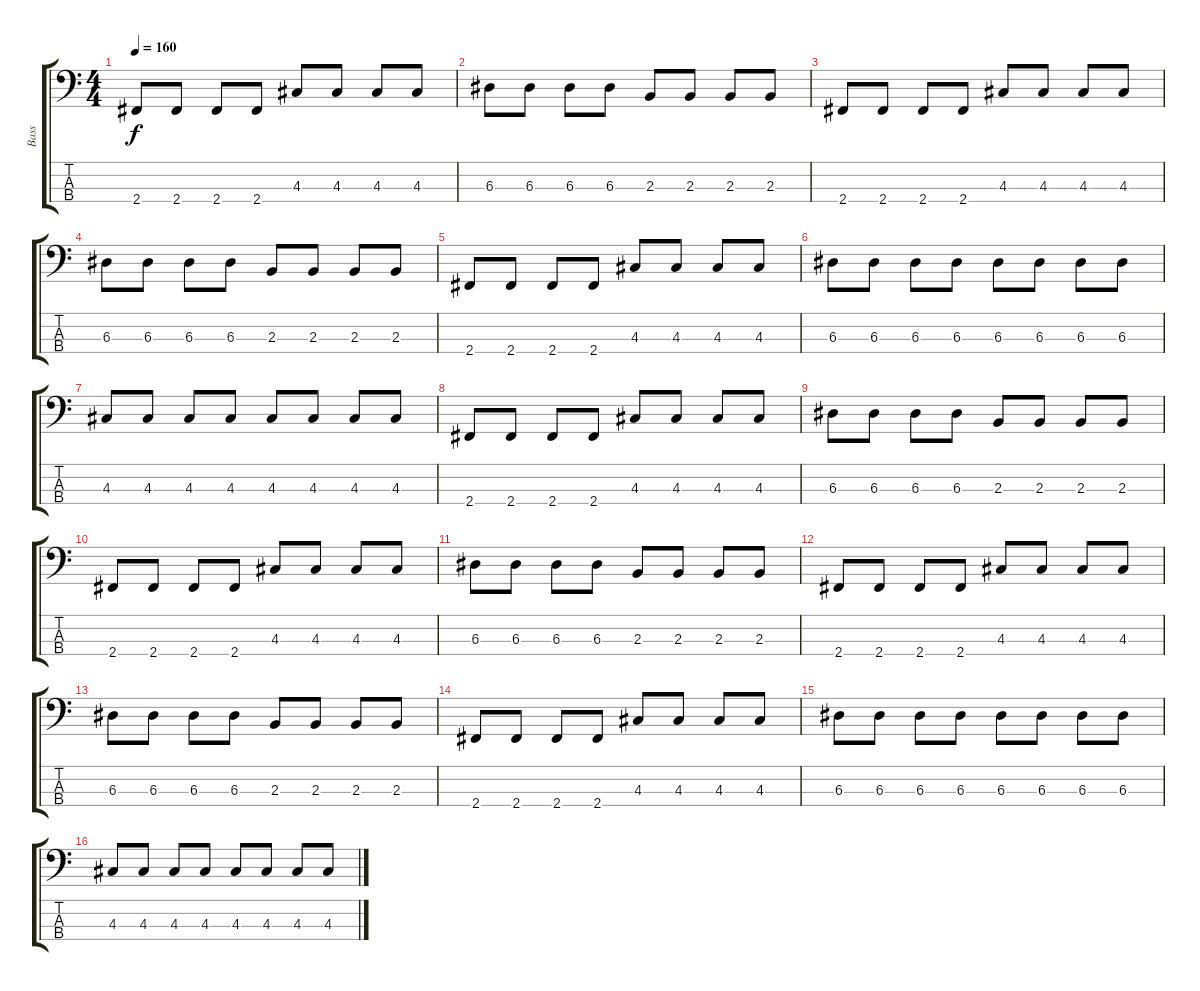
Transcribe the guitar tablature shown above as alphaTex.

\track ("Bass" "Bass") {instrument electricbasspick}
\staff {score tabs}
\tuning (G2 D2 A1 E1) {hide}
\ts (4 4)
\tempo 160
\clef f4
\ks c
2.4.8{dy f} 2.4.8 2.4.8 2.4.8 4.3.8 4.3.8 4.3.8 4.3.8 |
6.3.8 6.3.8 6.3.8 6.3.8 2.3.8 2.3.8 2.3.8 2.3.8 |
2.4.8 2.4.8 2.4.8 2.4.8 4.3.8 4.3.8 4.3.8 4.3.8 |
6.3.8 6.3.8 6.3.8 6.3.8 2.3.8 2.3.8 2.3.8 2.3.8 |
2.4.8 2.4.8 2.4.8 2.4.8 4.3.8 4.3.8 4.3.8 4.3.8 |
6.3.8 6.3.8 6.3.8 6.3.8 6.3.8 6.3.8 6.3.8 6.3.8 |
4.3.8 4.3.8 4.3.8 4.3.8 4.3.8 4.3.8 4.3.8 4.3.8 |
2.4.8 2.4.8 2.4.8 2.4.8 4.3.8 4.3.8 4.3.8 4.3.8 |
6.3.8 6.3.8 6.3.8 6.3.8 2.3.8 2.3.8 2.3.8 2.3.8 |
2.4.8 2.4.8 2.4.8 2.4.8 4.3.8 4.3.8 4.3.8 4.3.8 |
6.3.8 6.3.8 6.3.8 6.3.8 2.3.8 2.3.8 2.3.8 2.3.8 |
2.4.8 2.4.8 2.4.8 2.4.8 4.3.8 4.3.8 4.3.8 4.3.8 |
6.3.8 6.3.8 6.3.8 6.3.8 2.3.8 2.3.8 2.3.8 2.3.8 |
2.4.8 2.4.8 2.4.8 2.4.8 4.3.8 4.3.8 4.3.8 4.3.8 |
6.3.8 6.3.8 6.3.8 6.3.8 6.3.8 6.3.8 6.3.8 6.3.8 |
4.3.8 4.3.8 4.3.8 4.3.8 4.3.8 4.3.8 4.3.8 4.3.8
